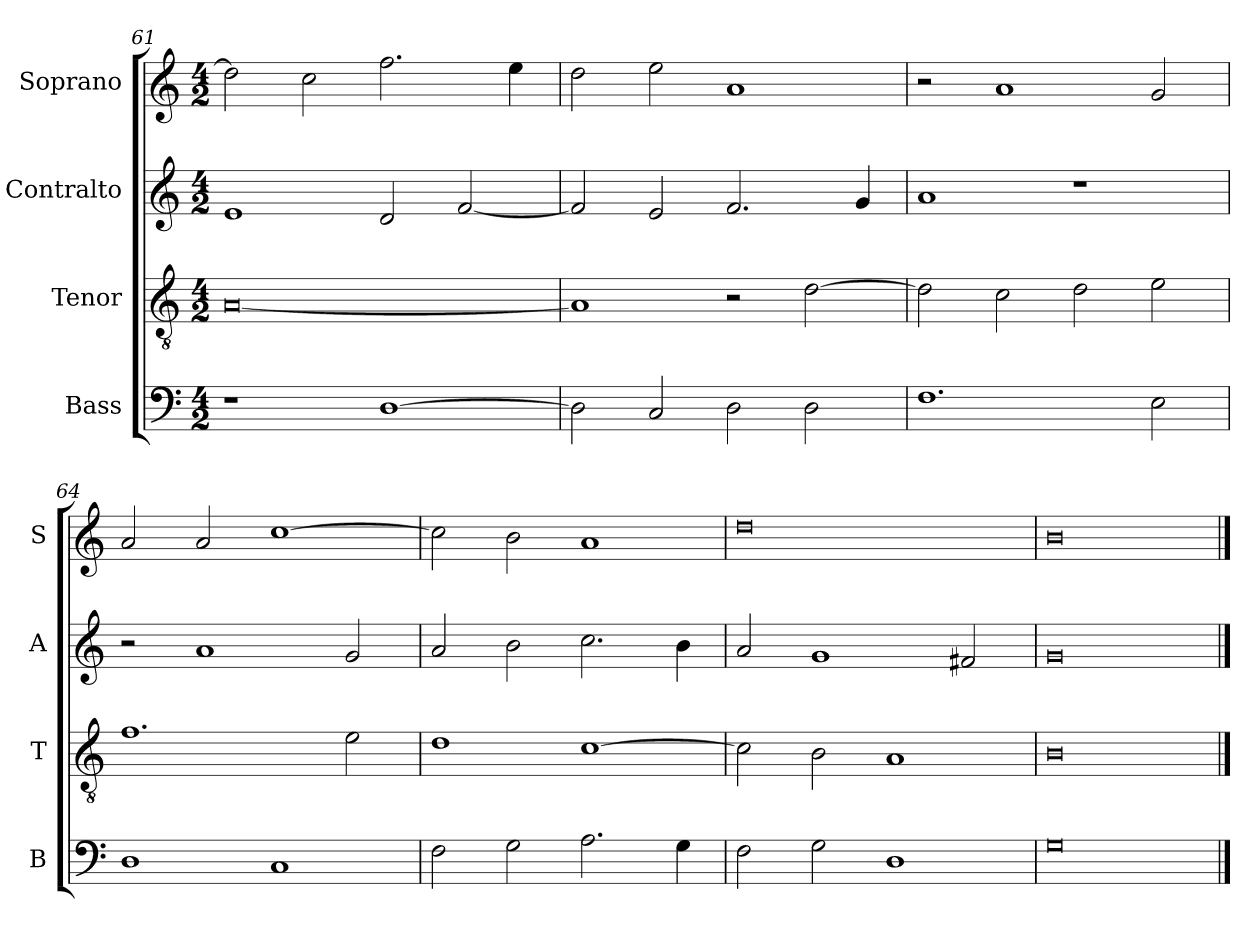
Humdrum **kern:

**kern	**kern	**kern	**kern
*part4	*part3	*part2	*part1
*staff4	*staff3	*staff2	*staff1
*I"Bass	*I"Tenor	*I"Contralto	*I"Soprano
*I'B	*I'T	*I'A	*I'S
*clefF4	*clefGv2	*clefG2	*clefG2
*k[]	*k[]	*k[]	*k[]
*G:mix	*G:mix	*G:mix	*G:mix
*M4/2	*M4/2	*M4/2	*M4/2
=61	=61	=61	=61
1r	[0A	1e	2dd]
.	.	.	2cc
[1D	.	2d	2.ff
.	.	[2f	.
.	.	.	4ee
=62	=62	=62	=62
2D]	1A]	2f]	2dd
2C	.	2e	2ee
2D	2r	2.f	1a
2D	[2d	.	.
.	.	4g	.
=63	=63	=63	=63
1.F	2d]	1a	2r
.	2c	.	1a
.	2d	1r	.
2E	2e	.	2g
=64	=64	=64	=64
1D	1.f	2r	2a
.	.	1a	2a
1C	.	.	[1cc
.	2e	2g	.
=65	=65	=65	=65
2F	1d	2a	2cc]
2G	.	2b	2b
2.A	[1c	2.cc	1a
4G	.	4b	.
=66	=66	=66	=66
2F	2c]	2a	0dd
2G	2B	1g	.
1D	1A	.	.
.	.	2f#X	.
=67	=67	=67	=67
0G	0B	0g	0b
==	==	==	==
*-	*-	*-	*-
